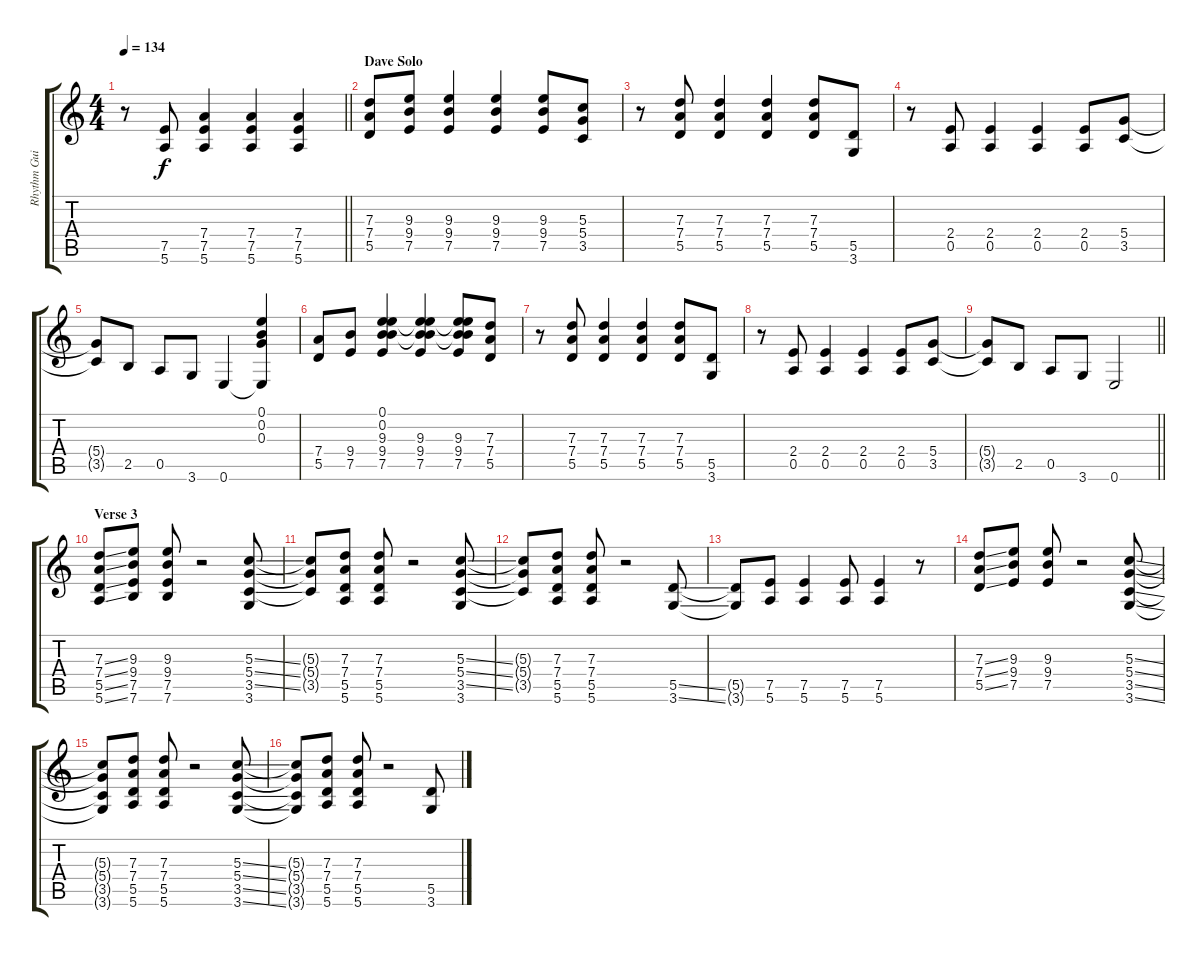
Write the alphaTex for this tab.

\track ("Rhythm Guitar R" "Rhythm Gui") {instrument distortionguitar}
\staff {score tabs}
\tuning (E4 B3 G3 D3 A2 E2) {hide}
\ts (4 4)
\tempo 134
\clef g2
\barLineRight lightlight
\ks c
r.8{dy f} (7.5 5.6).8 (7.4 7.5 5.6).4 (7.4 7.5 5.6).4 (7.4 7.5 5.6).4 |
\section ("" "Dave Solo")
(7.3 7.4 5.5).8 (9.3 9.4 7.5).8 (9.3 9.4 7.5).4 (9.3 9.4 7.5).4 (9.3 9.4 7.5).8 (5.3 5.4 3.5).8 |
r.8 (7.3 7.4 5.5).8 (7.3 7.4 5.5).4 (7.3 7.4 5.5).4 (7.3 7.4 5.5).8 (5.5 3.6).8 |
r.8 (2.4 0.5).8 (2.4 0.5).4 (2.4 0.5).4 (2.4 0.5).8 (5.4 3.5).8 |
(5.4{t} 3.5{t}).8 2.5.8 0.5.8 3.6.8 0.6.4 (0.1 0.2 0.3 0.6{t}).4 |
(7.4 5.5).8 (9.4 7.5).8 (0.1 0.2 9.3 9.4 7.5).4 (0.1{t} 0.2{t} 9.3 9.4 7.5).4 (0.1{t} 0.2{t} 9.3 9.4 7.5).8 (7.3 7.4 5.5).8 |
r.8 (7.3 7.4 5.5).8 (7.3 7.4 5.5).4 (7.3 7.4 5.5).4 (7.3 7.4 5.5).8 (5.5 3.6).8 |
r.8 (2.4 0.5).8 (2.4 0.5).4 (2.4 0.5).4 (2.4 0.5).8 (5.4 3.5).8 |
\barLineRight lightlight
(5.4{t} 3.5{t}).8 2.5.8 0.5.8 3.6.8 0.6.2 |
\section ("" "Verse 3")
(7.3{ss} 7.4{ss} 5.5{ss} 5.6{ss}).8 (9.3 9.4 7.5 7.6).8 (9.3 9.4 7.5 7.6).8 r.2 (5.3{ss} 5.4{ss} 3.5{ss} 3.6).8 |
(5.3{t} 5.4{t} 3.5{t}).8 (7.3 7.4 5.5 5.6).8 (7.3 7.4 5.5 5.6).8 r.2 (5.3{ss} 5.4{ss} 3.5{ss} 3.6).8 |
(5.3{t} 5.4{t} 3.5{t}).8 (7.3 7.4 5.5 5.6).8 (7.3 7.4 5.5 5.6).8 r.2 (5.5{ss} 3.6{ss}).8 |
(5.5{t} 3.6{t}).8 (7.5 5.6).8 (7.5 5.6).4 (7.5 5.6).8 (7.5 5.6).4 r.8 |
(7.3{ss} 7.4{ss} 5.5{ss}).8 (9.3 9.4 7.5).8 (9.3 9.4 7.5).8 r.2 (5.3{ss} 5.4{ss} 3.5{ss} 3.6{ss}).8 |
(5.3{t} 5.4{t} 3.5{t} 3.6{t}).8 (7.3 7.4 5.5 5.6).8 (7.3 7.4 5.5 5.6).8 r.2 (5.3{ss} 5.4{ss} 3.5{ss} 3.6{ss}).8 |
(5.3{t} 5.4{t} 3.5{t} 3.6{t}).8 (7.3 7.4 5.5 5.6).8 (7.3 7.4 5.5 5.6).8 r.2 (5.5{ss} 3.6{ss}).8
